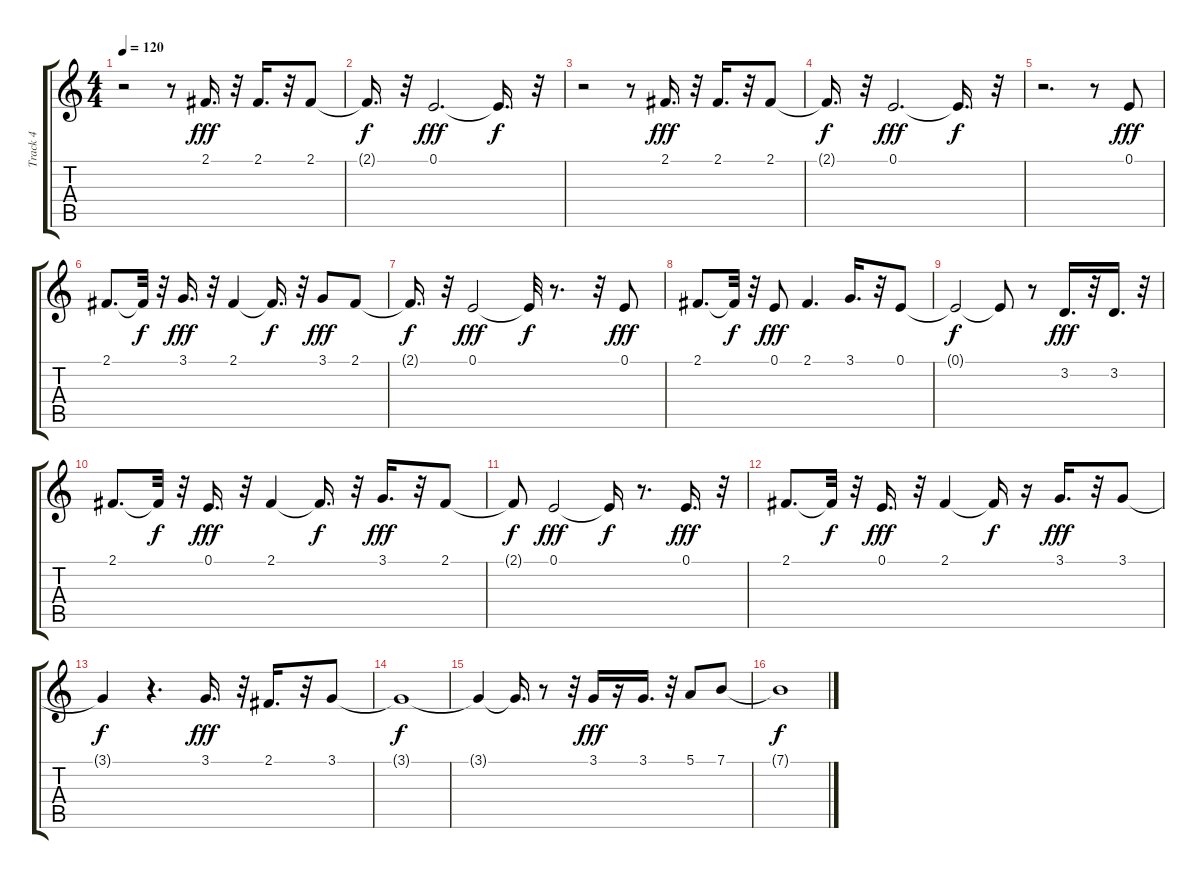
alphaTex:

\track ("Track 4" "Track 4") {instrument oboe}
\staff {score tabs}
\tuning (E4 B3 G3 D3 A2 E2) {hide}
\ts (4 4)
\tempo 120
\clef g2
\ks c
r.2{dy f} r.8 2.1.16{d dy fff} r.32 2.1.16{d} r.32 2.1.8 |
2.1{t}.16{d dy f} r.32 0.1.2{d dy fff} 0.1{t}.16{d dy f} r.32 |
r.2 r.8 2.1.16{d dy fff} r.32 2.1.16{d} r.32 2.1.8 |
2.1{t}.16{d dy f} r.32 0.1.2{d dy fff} 0.1{t}.16{d dy f} r.32 |
r.2{d} r.8 0.1.8{dy fff} |
2.1.8{d} 2.1{t}.32{dy f} r.32 3.1.16{d dy fff} r.32 2.1.4 2.1{t}.16{d dy f} r.32 3.1.8{dy fff} 2.1.8 |
2.1{t}.16{d dy f} r.32 0.1.2{dy fff} 0.1{t}.32{dy f} r.8{d} r.32 0.1.8{dy fff} |
2.1.8{d} 2.1{t}.32{dy f} r.32 0.1.8{dy fff} 2.1.4{d} 3.1.16{d} r.32 0.1.8 |
0.1{t}.2{dy f} 0.1{t}.8 r.8 3.2.16{d dy fff} r.32 3.2.16{d} r.32 |
2.1.8{d} 2.1{t}.32{dy f} r.32 0.1.16{d dy fff} r.32 2.1.4 2.1{t}.16{d dy f} r.32 3.1.16{d dy fff} r.32 2.1.8 |
2.1{t}.8{dy f} 0.1.2{dy fff} 0.1{t}.16{dy f} r.8{d} 0.1.16{d dy fff} r.32 |
2.1.8{d} 2.1{t}.32{dy f} r.32 0.1.16{d dy fff} r.32 2.1.4 2.1{t}.16{dy f} r.16 3.1.16{d dy fff} r.32 3.1.8 |
3.1{t}.4{dy f} r.4{d} 3.1.16{d dy fff} r.32 2.1.16{d} r.32 3.1.8 |
3.1{t}.1{dy f} |
3.1{t}.4 3.1{t}.16{d} r.8 r.32 3.1.16{dy fff} r.16 3.1.16{d} r.32 5.1.8 7.1.8 |
7.1{t}.1{dy f}
